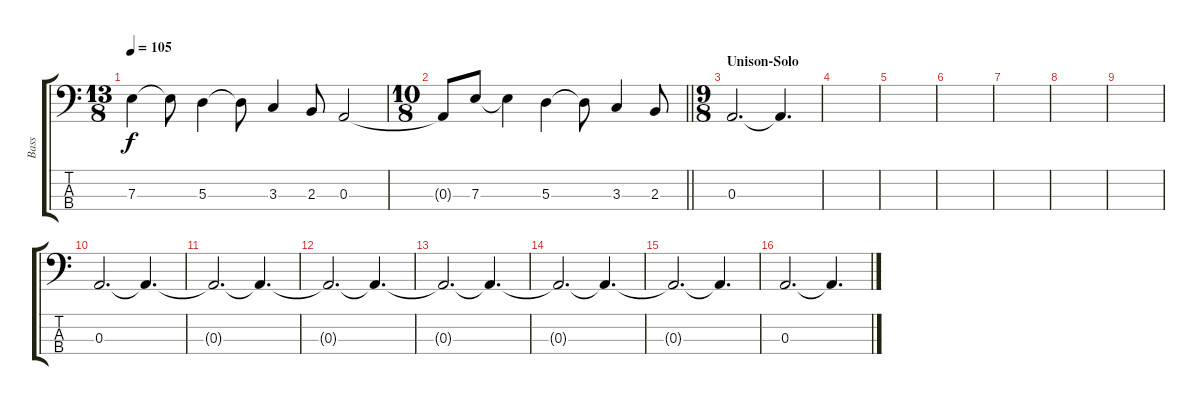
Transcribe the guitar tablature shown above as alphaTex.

\track ("Bass" "Bass") {instrument electricbassfinger}
\staff {score tabs}
\tuning (G2 D2 A1 D1) {hide}
\ts (13 8)
\tempo 105
\clef f4
\ks aminor
7.3.4{dy f} 7.3{t}.8 5.3.4 5.3{t}.8 3.3.4 2.3.8 0.3.2 |
\ts (10 8)
\barLineRight lightlight
0.3{t}.8 7.3.8 7.3{t}.4 5.3.4 5.3{t}.8 3.3.4 2.3.8 |
\ts (9 8)
\section ("" "Unison-Solo")
0.3.2{d} 0.3{t}.4{d} |
|
|
|
|
|
|
0.3.2{d} 0.3{t}.4{d} |
0.3{t}.2{d} 0.3{t}.4{d} |
0.3{t}.2{d} 0.3{t}.4{d} |
0.3{t}.2{d} 0.3{t}.4{d} |
0.3{t}.2{d} 0.3{t}.4{d} |
0.3{t}.2{d} 0.3{t}.4{d} |
0.3.2{d} 0.3{t}.4{d}
